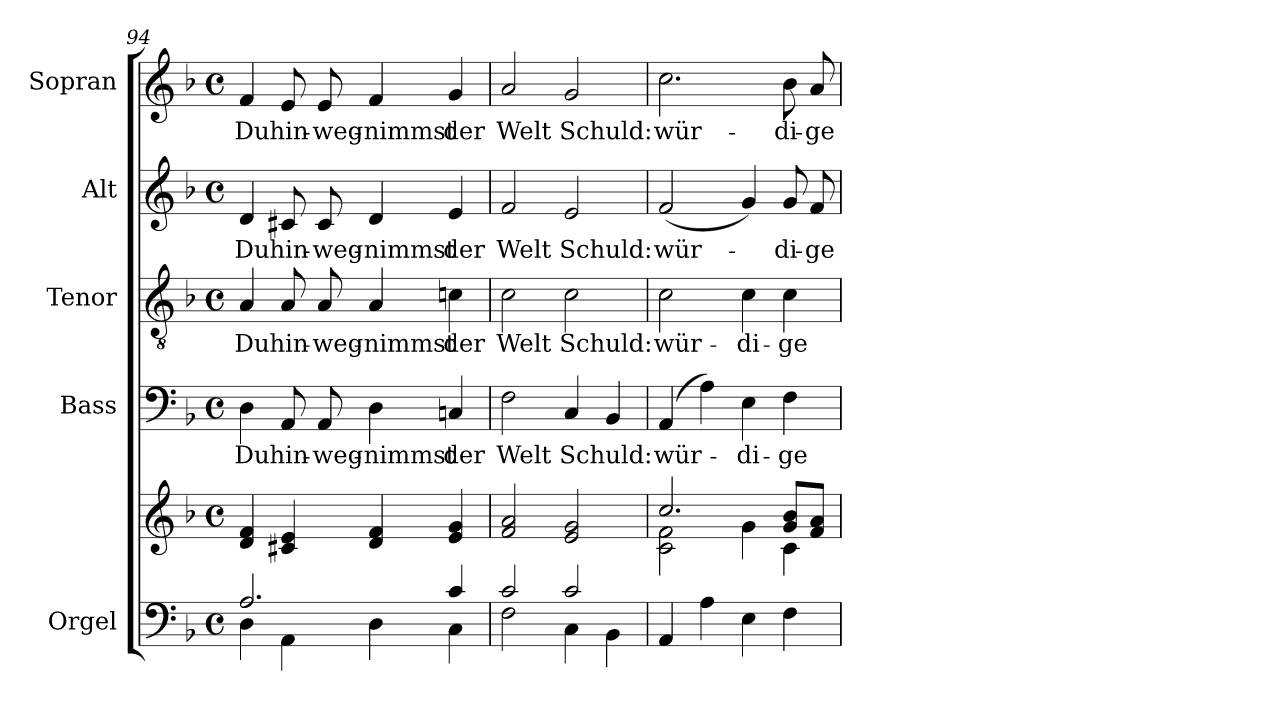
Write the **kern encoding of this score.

**kern	**kern	**kern	**text	**kern	**text	**kern	**text	**kern	**text
*part5	*part5	*part4	*part4	*part3	*part3	*part2	*part2	*part1	*part1
*staff6	*staff5	*staff4	*staff4	*staff3	*staff3	*staff2	*staff2	*staff1	*staff1
*I"Orgel	*	*I"Bass	*	*I"Tenor	*	*I"Alt	*	*I"Sopran	*
*I'Org.	*	*I'B.	*	*I'T.	*	*I'A.	*	*I'S.	*
!!LO:LB:g=z
*clefF4	*clefG2	*clefF4	*	*clefGv2	*	*clefG2	*	*clefG2	*
*k[b-]	*k[b-]	*k[b-]	*	*k[b-]	*	*k[b-]	*	*k[b-]	*
*F:	*F:	*F:	*	*F:	*	*F:	*	*F:	*
*M4/4	*M4/4	*M4/4	*	*M4/4	*	*M4/4	*	*M4/4	*
*met(c)	*met(c)	*met(c)	*	*met(c)	*	*met(c)	*	*met(c)	*
=94	=94	=94	=94	=94	=94	=94	=94	=94	=94
*^	*	*	*	*	*	*	*	*	*
2.A/	4D\	4d/ 4f/	4D\	Du	4A/	Du	4d/	Du	4f/	Du
.	4AA\	4c#X/ 4e/	8AA/	hin-	8A/	hin-	8c#X/	hin-	8e/	hin-
.	.	.	8AA/	-weg-	8A/	-weg-	8c#/	-weg-	8e/	-weg-
.	4D\	4d/ 4f/	4D\	-nimmst	4A/	-nimmst	4d/	-nimmst	4f/	-nimmst
4c/	4C\	4e/ 4g/	4Cn/	der	4cn\	der	4e/	der	4g/	der
=95	=95	=95	=95	=95	=95	=95	=95	=95	=95	=95
2c/	2F\	2f/ 2a/	2F\	Welt	2c\	Welt	2f/	Welt	2a/	Welt
2c/	4C\	2e/ 2g/	4C/	Schuld:	2c\	Schuld:	2e/	Schuld:	2g/	Schuld:
.	4BB-\	.	4BB-/	.	.	.	.	.	.	.
*v	*v	*	*	*	*	*	*	*	*	*
=96	=96	=96	=96	=96	=96	=96	=96	=96	=96
*	*^	*	*	*	*	*	*	*	*
4AA/	2.cc/	2c\ 2f\	(4AA/	wür-	2c\	wür-	(2f/	wür-	2.cc\	wür-
4A\	.	.	4A\)	.	.	.	.	.	.	.
4E\	.	4g\	4E\	-di-	4c\	-di-	4g/)	.	.	.
4F\	8g/ 8b-/L	4c\	4F\	-ge	4c\	-ge	8g/	-di-	8b-\	-di-
.	8f/ 8a/J	.	.	.	.	.	8f/	-ge	8a/	-ge
*	*v	*v	*	*	*	*	*	*	*	*
=	=	=	=	=	=	=	=	=	=
*-	*-	*-	*-	*-	*-	*-	*-	*-	*-
